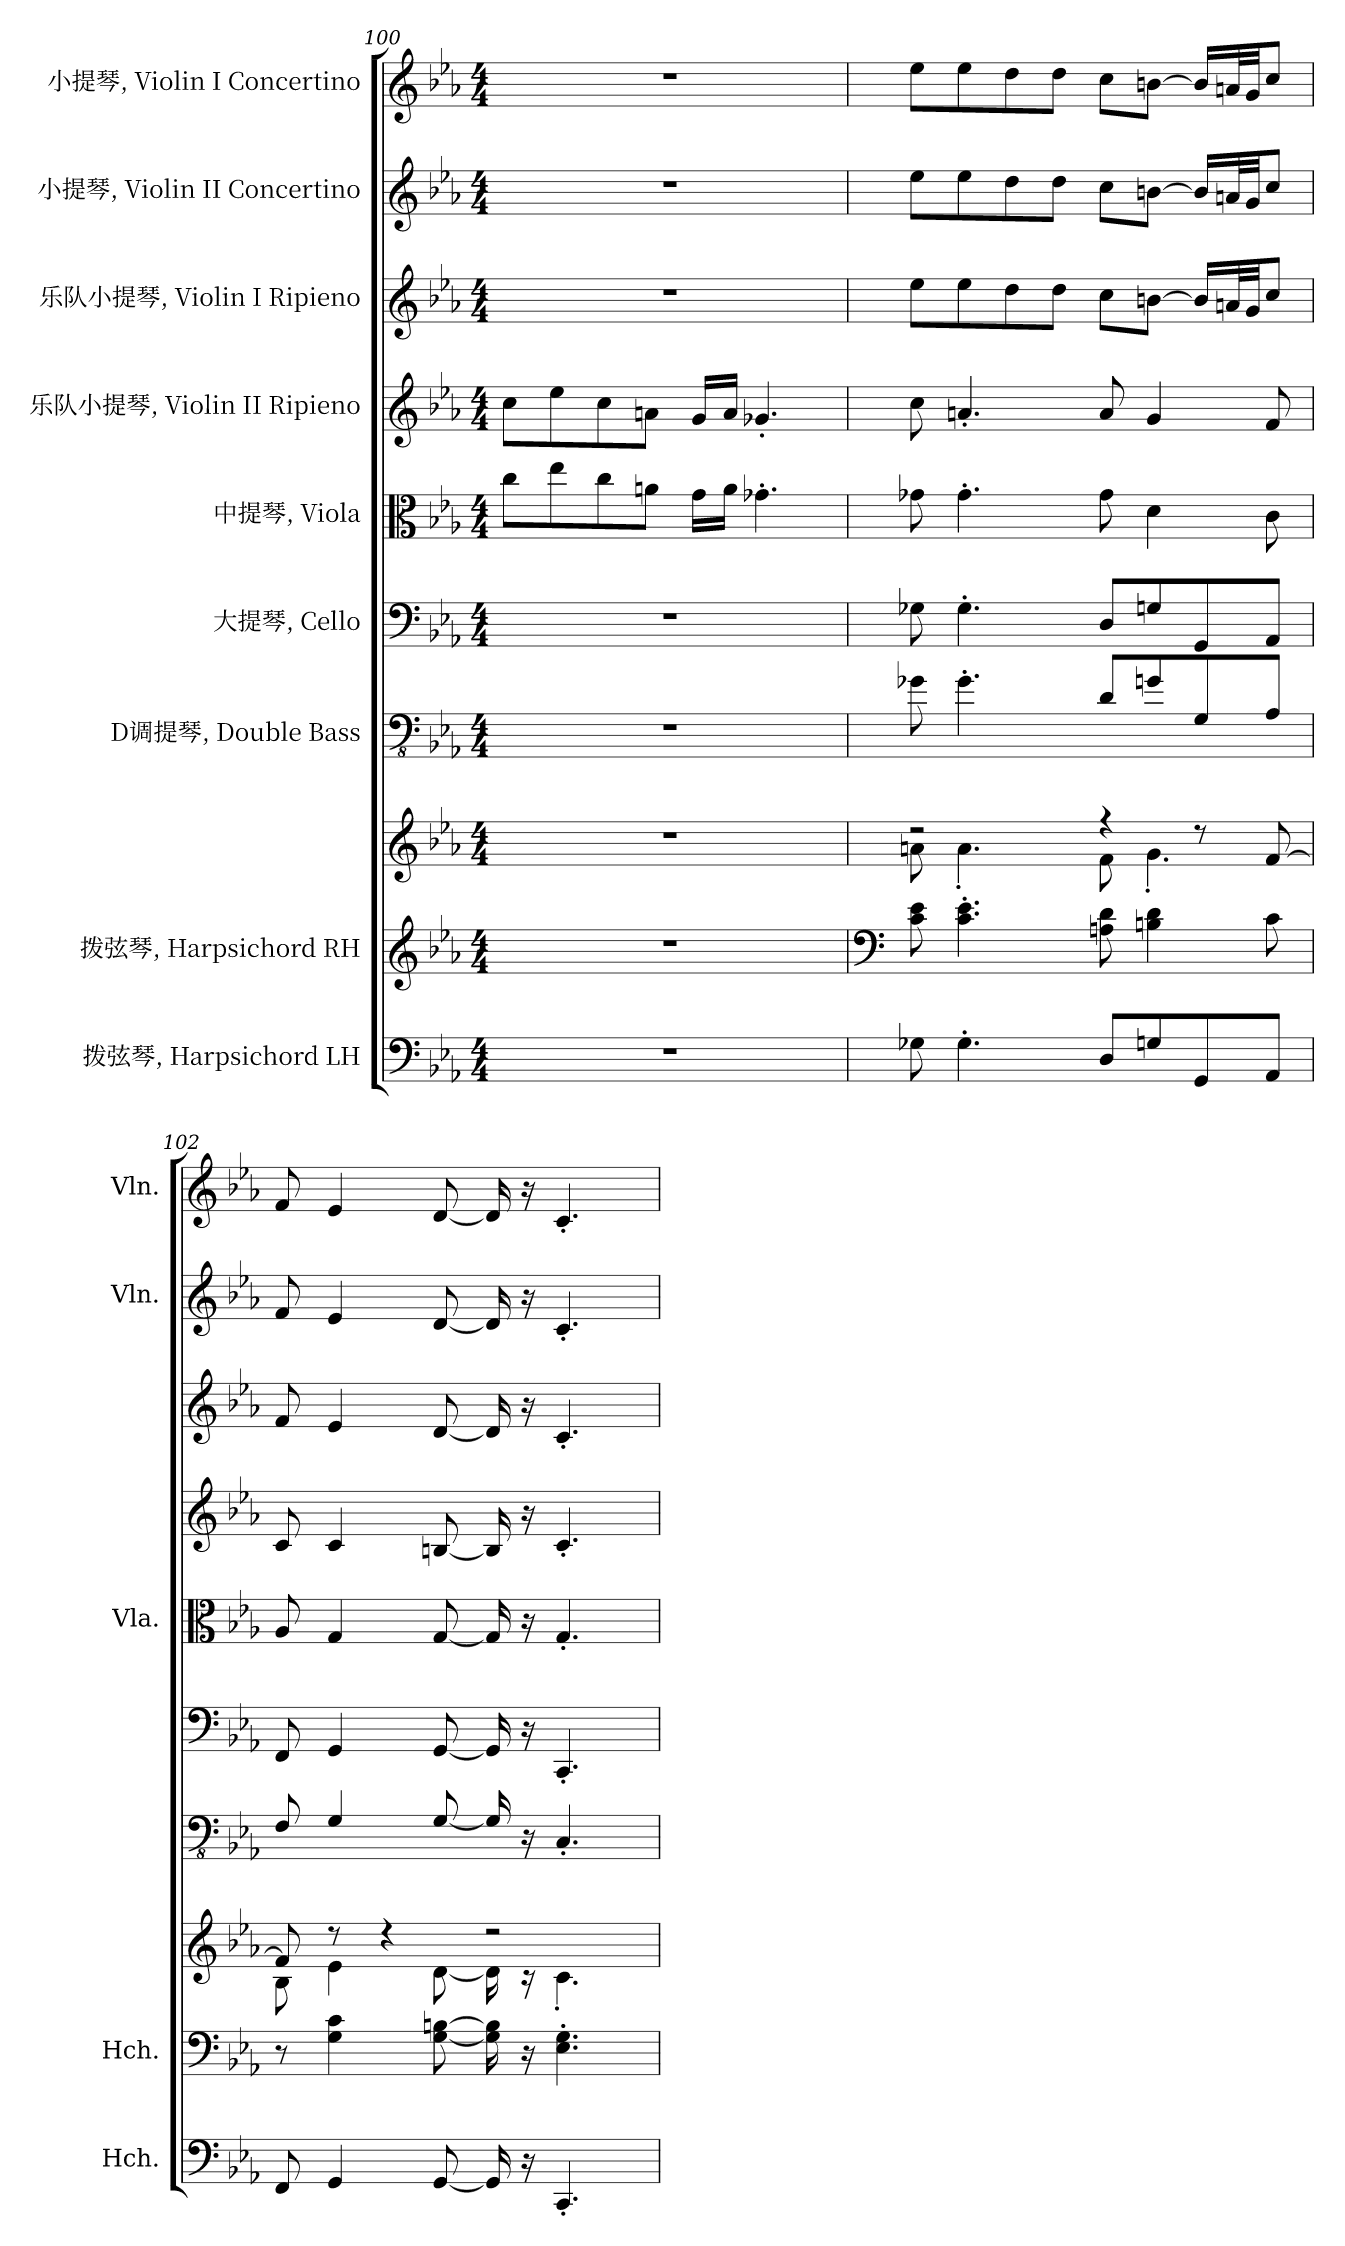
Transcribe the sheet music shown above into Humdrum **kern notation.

**kern	**kern	**kern	**kern	**kern	**kern	**kern	**kern	**kern	**kern
*part9	*part8	*part8	*part7	*part6	*part5	*part4	*part3	*part2	*part1
*staff10	*staff9	*staff8	*staff7	*staff6	*staff5	*staff4	*staff3	*staff2	*staff1
*I"拨弦琴, Harpsichord LH	*I"拨弦琴, Harpsichord RH	*	*I"D调提琴, Double Bass	*I"大提琴, Cello	*I"中提琴, Viola	*I"乐队小提琴, Violin II Ripieno	*I"乐队小提琴, Violin I Ripieno	*I"小提琴, Violin II Concertino	*I"小提琴, Violin I Concertino
*I'Hch.	*I'Hch.	*	*	*	*I'Vla.	*	*	*I'Vln.	*I'Vln.
*clefF4	*clefG2	*clefG2	*clefFv4	*clefF4	*clefC3	*clefG2	*clefG2	*clefG2	*clefG2
*	*	*	*ITrd7c12	*	*	*	*	*	*
*k[b-e-a-]	*k[b-e-a-]	*k[b-e-a-]	*k[b-e-a-]	*k[b-e-a-]	*k[b-e-a-]	*k[b-e-a-]	*k[b-e-a-]	*k[b-e-a-]	*k[b-e-a-]
*M4/4	*M4/4	*M4/4	*M4/4	*M4/4	*M4/4	*M4/4	*M4/4	*M4/4	*M4/4
=100	=100	=100	=100	=100	=100	=100	=100	=100	=100
1r	1r	1r	1r	1r	8cc\L	8cc\L	1r	1r	1r
.	.	.	.	.	8ee-\	8ee-\	.	.	.
.	.	.	.	.	8cc\	8cc\	.	.	.
.	.	.	.	.	8an\J	8an\J	.	.	.
.	.	.	.	.	16g\LL	16g/LL	.	.	.
.	.	.	.	.	16a\JJ	16a/JJ	.	.	.
.	.	.	.	.	4.g-X'\	4.g-X'/	.	.	.
!!LO:PB:g=z
=101	=101	=101	=101	=101	=101	=101	=101	=101	=101
*	*clefF4	*	*	*	*	*	*	*	*
*	*	*	*	*	*	*	*	*	*MM90
*	*	*^	*	*	*	*	*	*	*
8G-X\	8c\ 8e-\	2r	8an\	8GG-X\	8G-X\	8g-X\	8cc\	8ee-\L	8ee-\L	8ee-\L
4.G-'\	4.c\' 4.e-\'	.	4.a'\	4.GG-'\	4.G-'\	4.g-'\	4.an'/	8ee-\	8ee-\	8ee-\
.	.	.	.	.	.	.	.	8dd\	8dd\	8dd\
.	.	.	.	.	.	.	.	8dd\J	8dd\J	8dd\J
8D/L	8An\ 8d\	4r	8f\	8DD/L	8D/L	8g-\	8a/	8cc\L	8cc\L	8cc\L
8Gn/	4Bn\ 4d\	.	4.g'\	8GGn/	8Gn/	4d\	4g/	[8bn\J	[8bn\J	[8bn\J
8GG/	.	8r	.	8GGG/	8GG/	.	.	16b/LL]	16b/LL]	16b/LL]
.	.	.	.	.	.	.	.	32an/L	32an/L	32an/L
.	.	.	.	.	.	.	.	32g/JJ	32g/JJ	32g/JJ
8AA-/J	8c\	[8f/	.	8AAA-/J	8AA-/J	8c\	8f/	8cc/J	8cc/J	8cc/J
=102	=102	=102	=102	=102	=102	=102	=102	=102	=102	=102
*	*	*	*	*	*	*	*	*	*	*MM80
8FF/	8r	8f/]	8B-\	8FFF/	8FF/	8A-/	8c/	8f/	8f/	8f/
4GG/	4G\ 4c\	8r	4e-\	4GGG/	4GG/	4G/	4c/	4e-/	4e-/	4e-/
.	.	4r	.	.	.	.	.	.	.	.
[8GG/	[8G\ [8Bn\	.	[8d\	[8GGG/	[8GG/	[8G/	[8Bn/	[8d/	[8d/	[8d/
*	*	*	*	*	*	*	*	*	*	*MM60
16GG/]	16G\] 16B\]	2r	16d\]	16GGG/]	16GG/]	16G/]	16B/]	16d/]	16d/]	16d/]
16r	16r	.	16r	16r	16r	16r	16r	16r	16r	16r
4.CC'/	4.E-\' 4.G\'	.	4.c'\	4.CCC'/	4.CC'/	4.G'/	4.c'/	4.c'/	4.c'/	4.c'/
*	*	*v	*v	*	*	*	*	*	*	*
=	=	=	=	=	=	=	=	=	=
*-	*-	*-	*-	*-	*-	*-	*-	*-	*-
